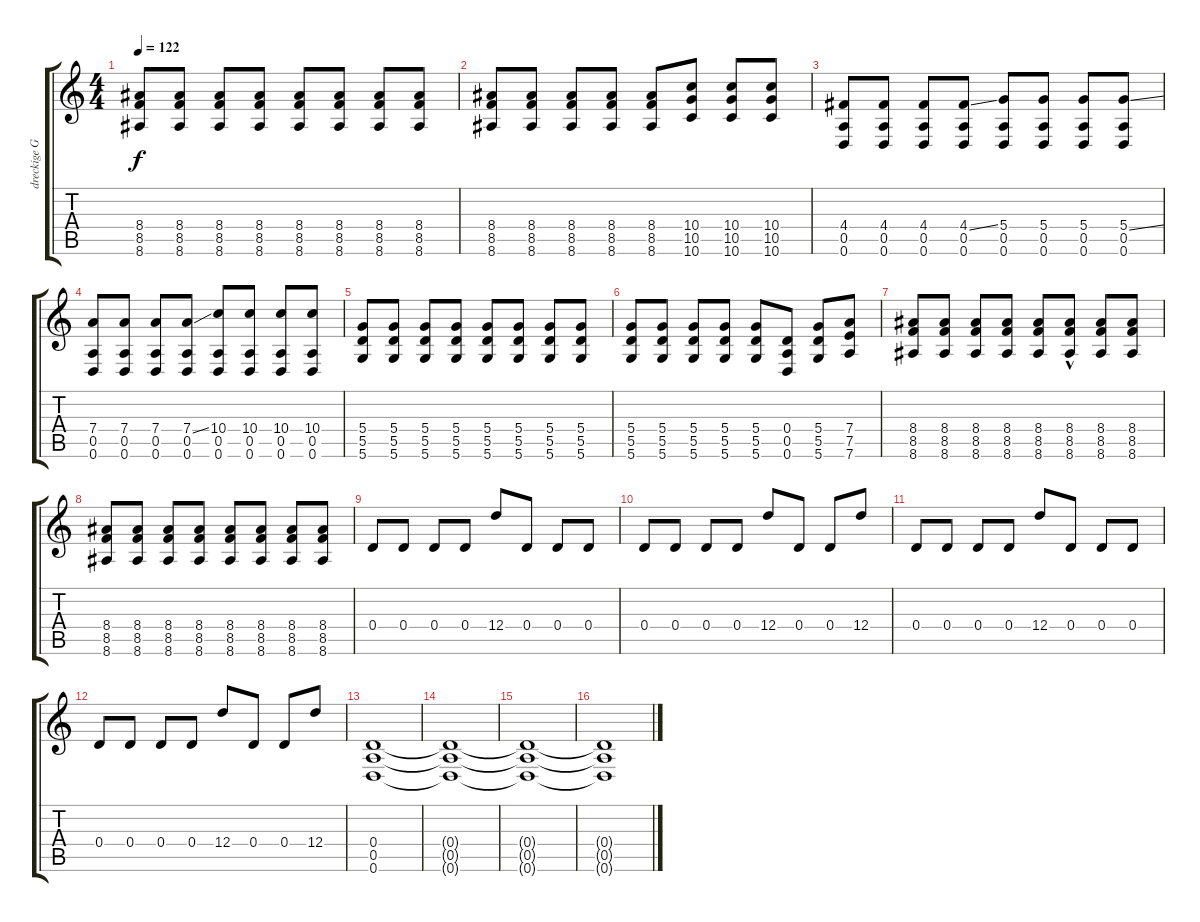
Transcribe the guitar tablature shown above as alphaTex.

\track ("dreckige Gitarre" "dreckige G") {instrument distortionguitar}
\staff {score tabs}
\tuning (E4 B3 G3 D3 A2 D2) {hide}
\ts (4 4)
\tempo 122
\clef g2
\ks c
(8.4 8.5 8.6).8{dy f} (8.4 8.5 8.6).8 (8.4 8.5 8.6).8 (8.4 8.5 8.6).8 (8.4 8.5 8.6).8 (8.4 8.5 8.6).8 (8.4 8.5 8.6).8 (8.4 8.5 8.6).8 |
(8.4 8.5 8.6).8 (8.4 8.5 8.6).8 (8.4 8.5 8.6).8 (8.4 8.5 8.6).8 (8.4 8.5 8.6).8 (10.4 10.5 10.6).8 (10.4 10.5 10.6).8 (10.4 10.5 10.6).8 |
(4.4 0.5 0.6).8 (4.4 0.5 0.6).8 (4.4 0.5 0.6).8 (4.4{ss} 0.5 0.6).8 (5.4 0.5 0.6).8 (5.4 0.5 0.6).8 (5.4 0.5 0.6).8 (5.4{ss} 0.5 0.6).8 |
(7.4 0.5 0.6).8 (7.4 0.5 0.6).8 (7.4 0.5 0.6).8 (7.4{ss} 0.5 0.6).8 (10.4 0.5 0.6).8 (10.4 0.5 0.6).8 (10.4 0.5 0.6).8 (10.4 0.5 0.6).8 |
(5.4 5.5 5.6).8 (5.4 5.5 5.6).8 (5.4 5.5 5.6).8 (5.4 5.5 5.6).8 (5.4 5.5 5.6).8 (5.4 5.5 5.6).8 (5.4 5.5 5.6).8 (5.4 5.5 5.6).8 |
(5.4 5.5 5.6).8 (5.4 5.5 5.6).8 (5.4 5.5 5.6).8 (5.4 5.5 5.6).8 (5.4 5.5 5.6).8 (0.4 0.5 0.6).8 (5.4 5.5 5.6).8 (7.4 7.5 7.6).8 |
(8.4 8.5 8.6).8 (8.4 8.5 8.6).8 (8.4 8.5 8.6).8 (8.4 8.5 8.6).8 (8.4 8.5 8.6).8 (8.4 8.5{hac} 8.6).8 (8.4 8.5 8.6).8 (8.4 8.5 8.6).8 |
(8.4 8.5 8.6).8 (8.4 8.5 8.6).8 (8.4 8.5 8.6).8 (8.4 8.5 8.6).8 (8.4 8.5 8.6).8 (8.4 8.5 8.6).8 (8.4 8.5 8.6).8 (8.4 8.5 8.6).8 |
0.4.8 0.4.8 0.4.8 0.4.8 12.4.8 0.4.8 0.4.8 0.4.8 |
0.4.8 0.4.8 0.4.8 0.4.8 12.4.8 0.4.8 0.4.8 12.4.8 |
0.4.8 0.4.8 0.4.8 0.4.8 12.4.8 0.4.8 0.4.8 0.4.8 |
0.4.8 0.4.8 0.4.8 0.4.8 12.4.8 0.4.8 0.4.8 12.4.8 |
(0.4 0.5 0.6).1 |
(0.4{t} 0.5{t} 0.6{t}).1 |
(0.4{t} 0.5{t} 0.6{t}).1 |
(0.4{t} 0.5{t} 0.6{t}).1
